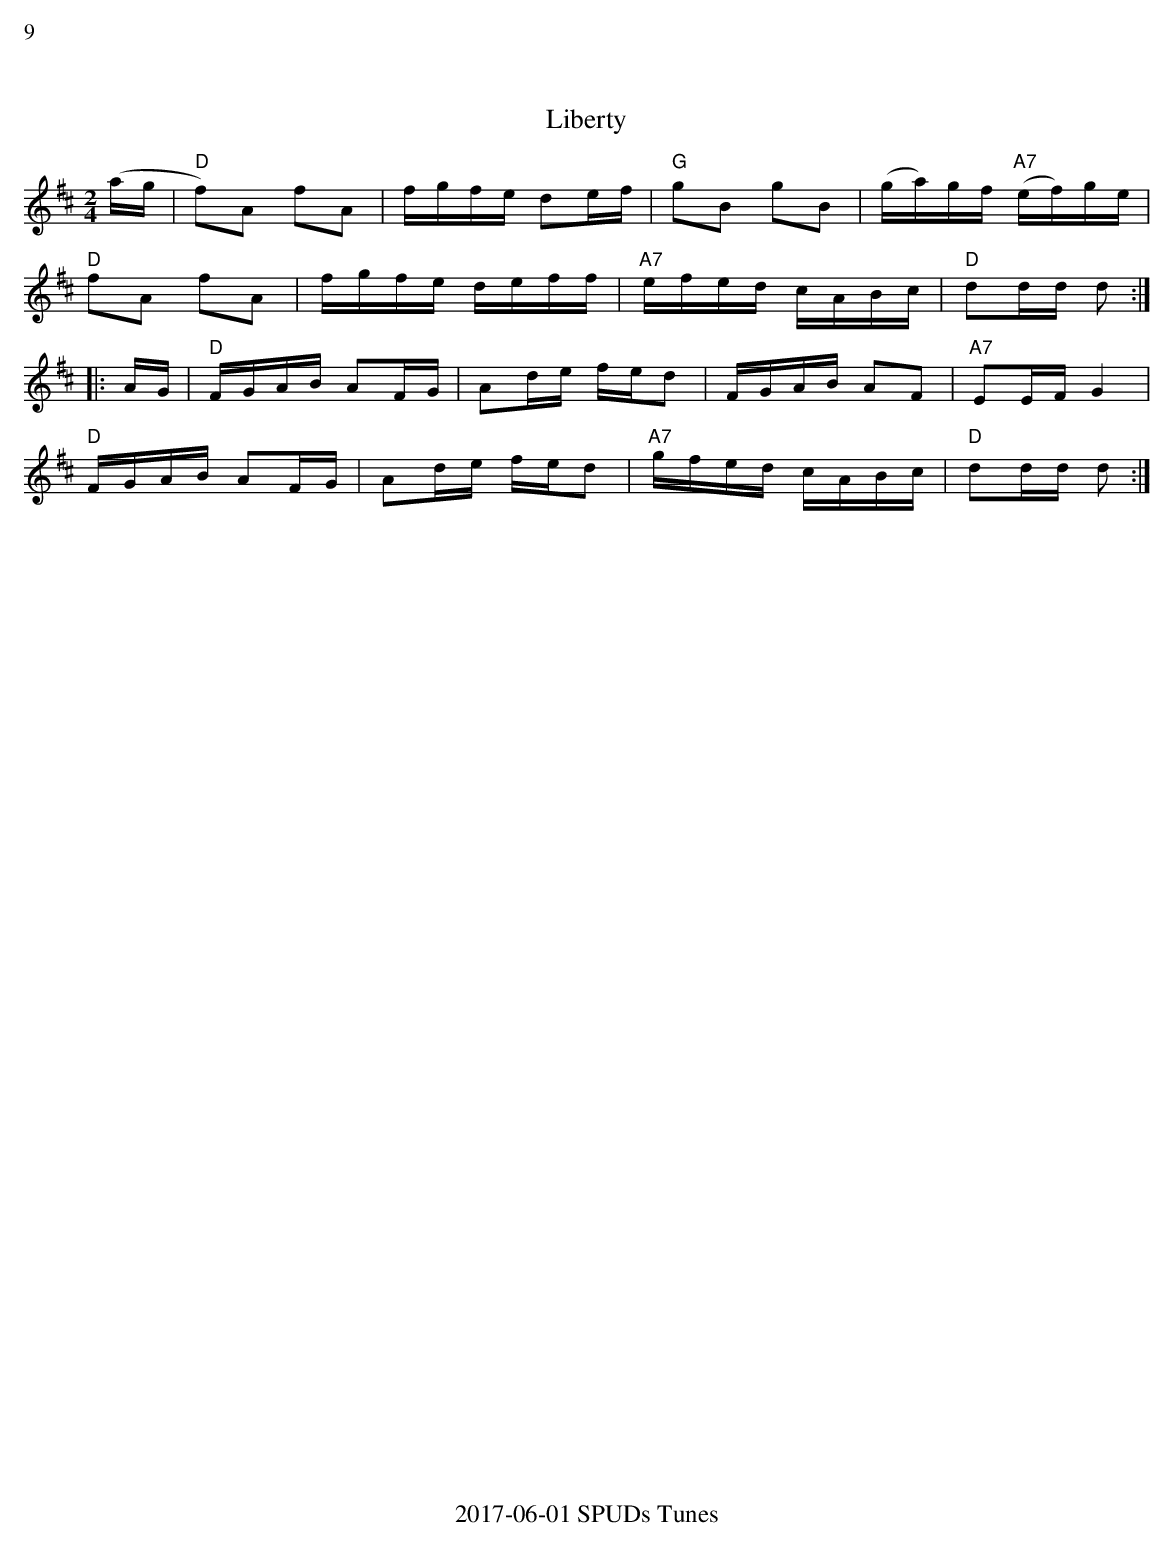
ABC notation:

X:1
%%text 9
T: Liberty
M: 2/4
K: D
(ag|"D"f2)A2 f2A2| fgfe d2ef| "G"g2B2    g2B2| (ga)gf "A7"(ef)ge|
"D"f2A2 f2A2| fgfe deff| "A7"efed cABc| "D"d2dd d2 :|
|:AG|"D"FGAB A2FG| A2de fed2| FGAB A2F2| "A7"E2EF G4|
"D"FGAB A2FG| A2de fed2| "A7"gfed cABc| "D"d2dd d2 :|
